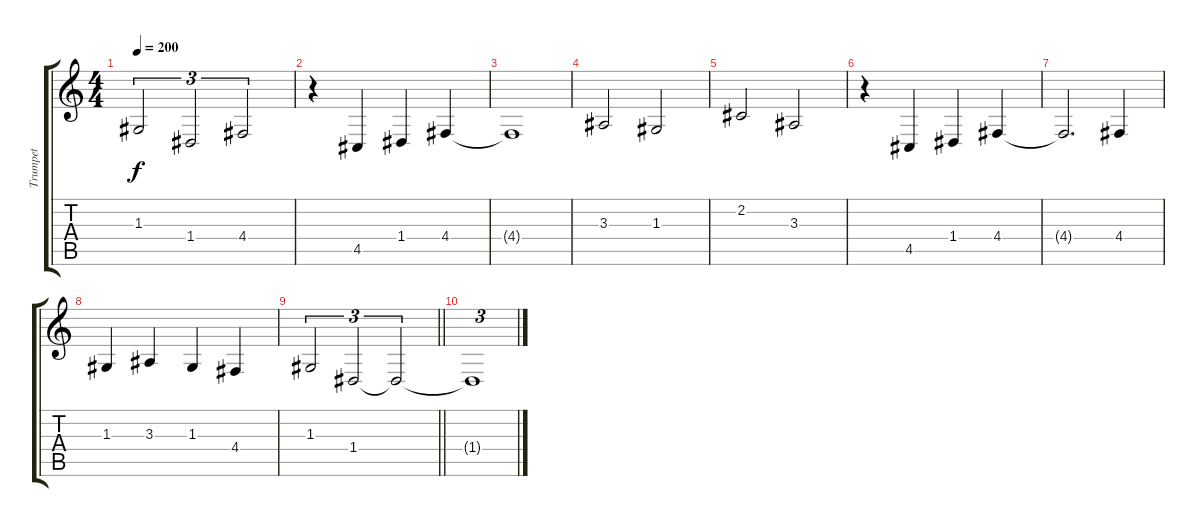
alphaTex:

\track ("Trumpet" "Trumpet") {instrument trumpet}
\staff {score tabs}
\tuning (E4 B3 G3 D3 A2 E2) {hide}
\ts (4 4)
\tempo 200
\clef g2
\ks c
1.3.2{tu (3 2) dy f} 1.4.2{tu (3 2)} 4.4.2{tu (3 2)} |
r.4 4.5.4 1.4.4 4.4.4 |
4.4{t}.1 |
3.3.2 1.3.2 |
2.2.2 3.3.2 |
r.4 4.5.4 1.4.4 4.4.4 |
4.4{t}.2{d} 4.4.4 |
1.3.4 3.3.4 1.3.4 4.4.4 |
\barLineRight lightlight
1.3.2{tu (3 2)} 1.4.2{tu (3 2)} 1.4{t}.2{tu (3 2)} |
1.4{t}.1{tu (3 2)}
